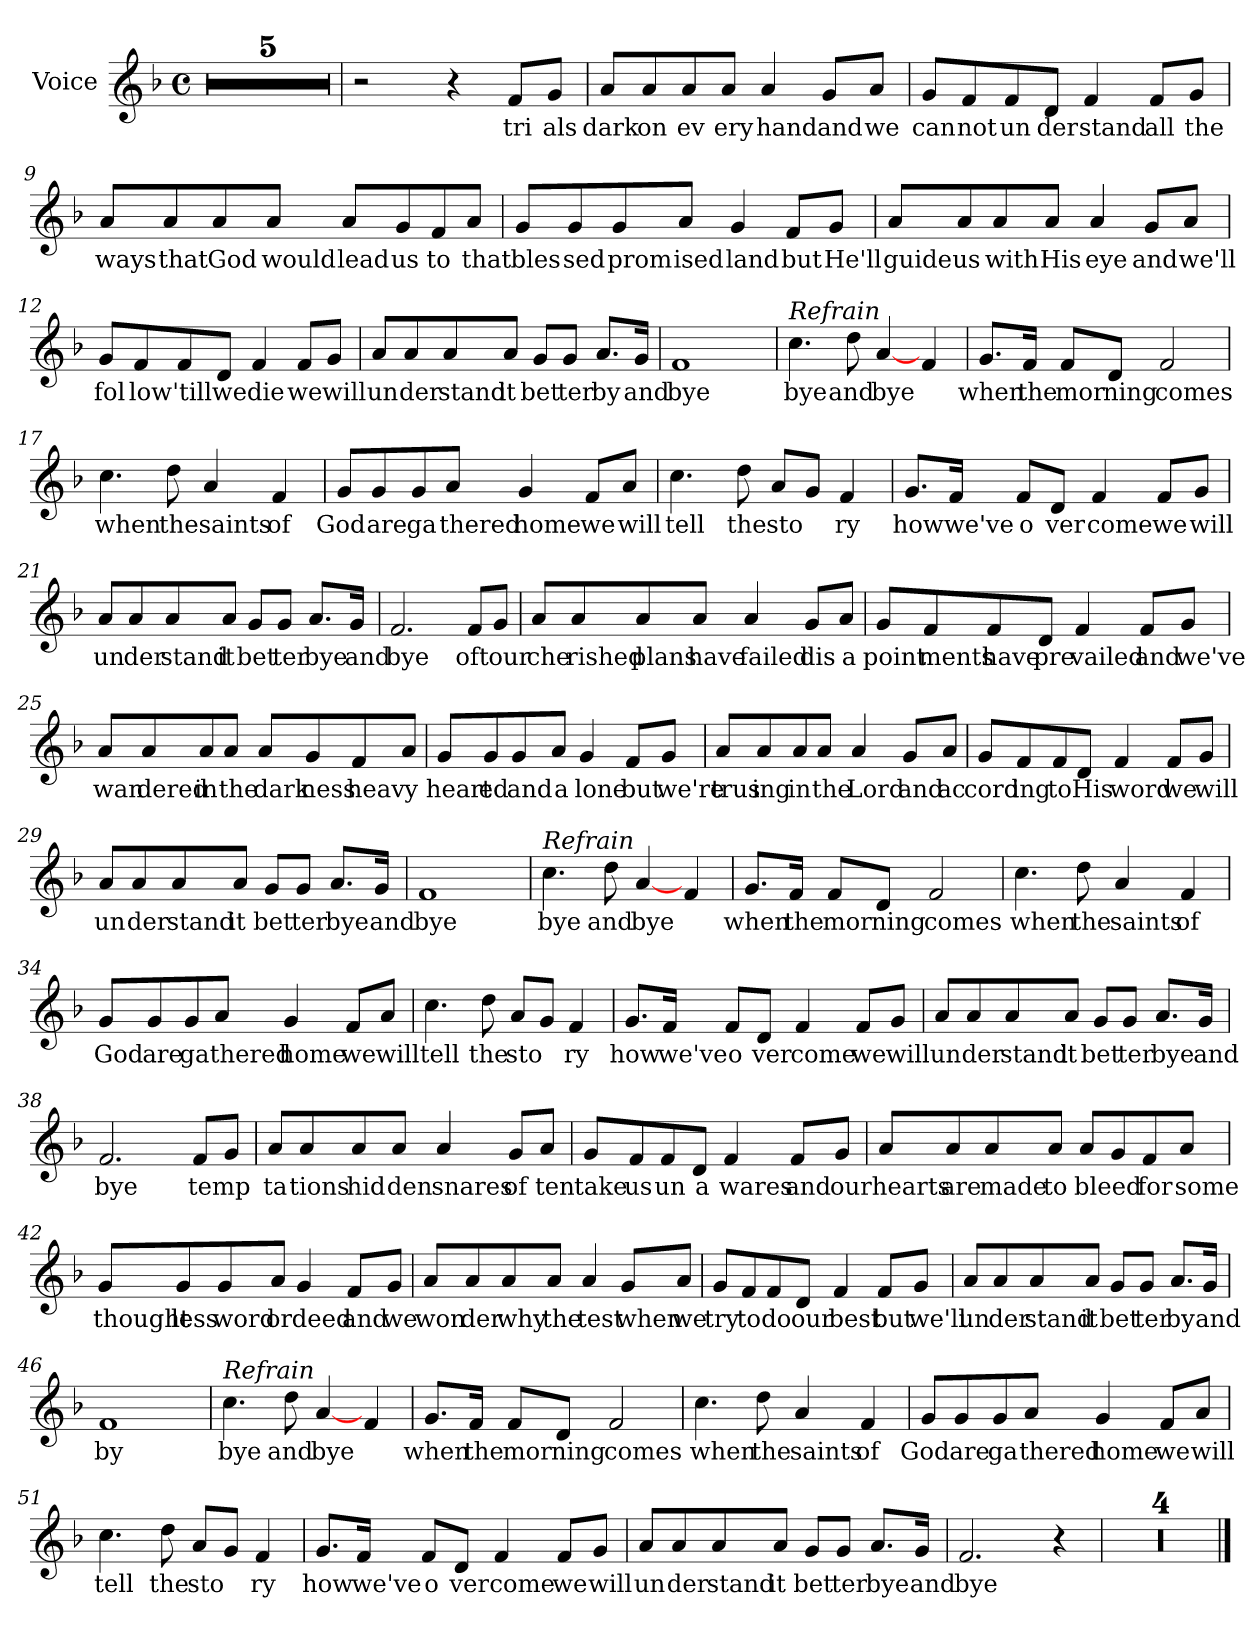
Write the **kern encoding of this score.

**kern	**text
*part1	*part1
*staff1	*staff1
*I"Voice	*
*I'V	*
*clefG2	*
*k[b-]	*
*F:	*
*M4/4	*
*met(c)	*
=1	=1
1r	.
=2	=2
1r	.
=3	=3
1r	.
=4	=4
1r	.
=5	=5
1r	.
=6	=6
2r	.
4r	.
!	!LO:LY:b
8f/L	tri
!	!LO:LY:b
8g/J	als
=7	=7
!	!LO:LY:b
8a/L	dark
!	!LO:LY:b
8a/	on
!	!LO:LY:b
8a/	ev
!	!LO:LY:b
8a/J	ery
!	!LO:LY:b
4a/	hand
!	!LO:LY:b
8g/L	and
!	!LO:LY:b
8a/J	we
=8	=8
!	!LO:LY:b
8g/L	can
!	!LO:LY:b
8f/	not
!	!LO:LY:b
8f/	un
!	!LO:LY:b
8d/J	der
!	!LO:LY:b
4f/	stand
!	!LO:LY:b
8f/L	all
!	!LO:LY:b
8g/J	the
!!LO:LB:g=z
=9	=9
!	!LO:LY:b
8a/L	ways
!	!LO:LY:b
8a/	that
!	!LO:LY:b
8a/	God
!	!LO:LY:b
8a/J	would
!	!LO:LY:b
8a/L	lead
!	!LO:LY:b
8g/	us
!	!LO:LY:b
8f/	to
!	!LO:LY:b
8a/J	that
=10	=10
!	!LO:LY:b
8g/L	bles
!	!LO:LY:b
8g/	sed
!	!LO:LY:b
8g/	prom
!	!LO:LY:b
8a/J	ised
!	!LO:LY:b
4g/	land
!	!LO:LY:b
8f/L	but
!	!LO:LY:b
8g/J	He'll
=11	=11
!	!LO:LY:b
8a/L	guide
!	!LO:LY:b
8a/	us
!	!LO:LY:b
8a/	with
!	!LO:LY:b
8a/J	His
!	!LO:LY:b
4a/	eye
!	!LO:LY:b
8g/L	and
!	!LO:LY:b
8a/J	we'll
!!LO:LB:g=z
=12	=12
!	!LO:LY:b
8g/L	fol
!	!LO:LY:b
8f/	low
!	!LO:LY:b
8f/	'till
!	!LO:LY:b
8d/J	we
!	!LO:LY:b
4f/	die
!	!LO:LY:b
8f/L	we
!	!LO:LY:b
8g/J	will
=13	=13
!	!LO:LY:b
8a/L	un
!	!LO:LY:b
8a/	der
!	!LO:LY:b
8a/	stand
!	!LO:LY:b
8a/J	it
!	!LO:LY:b
8g/L	bet
!	!LO:LY:b
8g/J	ter
!	!LO:LY:b
8.a/L	by
!	!LO:LY:b
16g/Jk	and
=14	=14
!	!LO:LY:b
1f	bye
=15	=15
!LO:TX:a:i:t=Refrain	!
!	!LO:LY:b
4.cc\	bye
!	!LO:LY:b
8dd\	and
!	!LO:LY:b
[4a/	bye
4f/	.
!!LO:LB:g=z
=16	=16
!	!LO:LY:b
8.g/L	when
!	!LO:LY:b
16f/Jk	the
!	!LO:LY:b
8f/L	mor
!	!LO:LY:b
8d/J	ning
!	!LO:LY:b
2f/	comes
=17	=17
!	!LO:LY:b
4.cc\	when
!	!LO:LY:b
8dd\	the
!	!LO:LY:b
4a/	saints
!	!LO:LY:b
4f/	of
=18	=18
!	!LO:LY:b
8g/L	God
!	!LO:LY:b
8g/	are
!	!LO:LY:b
8g/	ga
!	!LO:LY:b
8a/J	thered
!	!LO:LY:b
4g/	home
!	!LO:LY:b
8f/L	we
!	!LO:LY:b
8a/J	will
=19	=19
!	!LO:LY:b
4.cc\	tell
!	!LO:LY:b
8dd\	the
!	!LO:LY:b
8a/L	sto
8g/J	.
!	!LO:LY:b
4f/	ry
!!LO:LB:g=z
=20	=20
!	!LO:LY:b
8.g/L	how
!	!LO:LY:b
16f/Jk	we've
!	!LO:LY:b
8f/L	o
!	!LO:LY:b
8d/J	ver
!	!LO:LY:b
4f/	come
!	!LO:LY:b
8f/L	we
!	!LO:LY:b
8g/J	will
=21	=21
!	!LO:LY:b
8a/L	un
!	!LO:LY:b
8a/	der
!	!LO:LY:b
8a/	stand
!	!LO:LY:b
8a/J	it
!	!LO:LY:b
8g/L	bet
!	!LO:LY:b
8g/J	ter
!	!LO:LY:b
8.a/L	bye
!	!LO:LY:b
16g/Jk	and
=22	=22
!	!LO:LY:b
2.f/	bye
!	!LO:LY:b
8f/L	oft
!	!LO:LY:b
8g/J	our
!!LO:LB:g=z
=23	=23
!	!LO:LY:b
8a/L	che
!	!LO:LY:b
8a/	rished
!	!LO:LY:b
8a/	plans
!	!LO:LY:b
8a/J	have
!	!LO:LY:b
4a/	failed
!	!LO:LY:b
8g/L	dis
!	!LO:LY:b
8a/J	a
=24	=24
!	!LO:LY:b
8g/L	point
!	!LO:LY:b
8f/	ments
!	!LO:LY:b
8f/	have
!	!LO:LY:b
8d/J	pre
!	!LO:LY:b
4f/	vailed
!	!LO:LY:b
8f/L	and
!	!LO:LY:b
8g/J	we've
!!LO:LB:g=z
=25	=25
!	!LO:LY:b
8a/L	wan
!	!LO:LY:b
8a/	dered
!	!LO:LY:b
8a/	in
!	!LO:LY:b
8a/J	the
!	!LO:LY:b
8a/L	dark
!	!LO:LY:b
8g/	ness
!	!LO:LY:b
8f/	heav
!	!LO:LY:b
8a/J	y
=26	=26
!	!LO:LY:b
8g/L	heart
!	!LO:LY:b
8g/	ed
!	!LO:LY:b
8g/	and
!	!LO:LY:b
8a/J	a
!	!LO:LY:b
4g/	lone
!	!LO:LY:b
8f/L	but
!	!LO:LY:b
8g/J	we're
=27	=27
!	!LO:LY:b
8a/L	trus
!	!LO:LY:b
8a/	ing
!	!LO:LY:b
8a/	in
!	!LO:LY:b
8a/J	the
!	!LO:LY:b
4a/	Lord
!	!LO:LY:b
8g/L	and
!	!LO:LY:b
8a/J	ac
!!LO:LB:g=z
=28	=28
!	!LO:LY:b
8g/L	cord
!	!LO:LY:b
8f/	ing
!	!LO:LY:b
8f/	to
!	!LO:LY:b
8d/J	His
!	!LO:LY:b
4f/	word
!	!LO:LY:b
8f/L	we
!	!LO:LY:b
8g/J	will
=29	=29
!	!LO:LY:b
8a/L	un
!	!LO:LY:b
8a/	der
!	!LO:LY:b
8a/	stand
!	!LO:LY:b
8a/J	it
!	!LO:LY:b
8g/L	bet
!	!LO:LY:b
8g/J	ter
!	!LO:LY:b
8.a/L	bye
!	!LO:LY:b
16g/Jk	and
=30	=30
!	!LO:LY:b
1f	bye
=31	=31
!LO:TX:a:i:t=Refrain	!
!	!LO:LY:b
4.cc\	bye
!	!LO:LY:b
8dd\	and
!	!LO:LY:b
[4a/	bye
4f/	.
!!LO:PB:g=z
=32	=32
!	!LO:LY:b
8.g/L	when
!	!LO:LY:b
16f/Jk	the
!	!LO:LY:b
8f/L	mor
!	!LO:LY:b
8d/J	ning
!	!LO:LY:b
2f/	comes
=33	=33
!	!LO:LY:b
4.cc\	when
!	!LO:LY:b
8dd\	the
!	!LO:LY:b
4a/	saints
!	!LO:LY:b
4f/	of
=34	=34
!	!LO:LY:b
8g/L	God
!	!LO:LY:b
8g/	are
!	!LO:LY:b
8g/	ga
!	!LO:LY:b
8a/J	thered
!	!LO:LY:b
4g/	home
!	!LO:LY:b
8f/L	we
!	!LO:LY:b
8a/J	will
=35	=35
!	!LO:LY:b
4.cc\	tell
!	!LO:LY:b
8dd\	the
!	!LO:LY:b
8a/L	sto
8g/J	.
!	!LO:LY:b
4f/	ry
!!LO:LB:g=z
=36	=36
!	!LO:LY:b
8.g/L	how
!	!LO:LY:b
16f/Jk	we've
!	!LO:LY:b
8f/L	o
!	!LO:LY:b
8d/J	ver
!	!LO:LY:b
4f/	come
!	!LO:LY:b
8f/L	we
!	!LO:LY:b
8g/J	will
=37	=37
!	!LO:LY:b
8a/L	un
!	!LO:LY:b
8a/	der
!	!LO:LY:b
8a/	stand
!	!LO:LY:b
8a/J	it
!	!LO:LY:b
8g/L	bet
!	!LO:LY:b
8g/J	ter
!	!LO:LY:b
8.a/L	bye
!	!LO:LY:b
16g/Jk	and
=38	=38
!	!LO:LY:b
2.f/	bye
!	!LO:LY:b
8f/L	temp
8g/J	.
!!LO:LB:g=z
=39	=39
!	!LO:LY:b
8a/L	ta
!	!LO:LY:b
8a/	tions
!	!LO:LY:b
8a/	hid
!	!LO:LY:b
8a/J	den
!	!LO:LY:b
4a/	snares
!	!LO:LY:b
8g/L	of
!	!LO:LY:b
8a/J	ten
=40	=40
!	!LO:LY:b
8g/L	take
!	!LO:LY:b
8f/	us
!	!LO:LY:b
8f/	un
!	!LO:LY:b
8d/J	a
!	!LO:LY:b
4f/	wares
!	!LO:LY:b
8f/L	and
!	!LO:LY:b
8g/J	our
=41	=41
!	!LO:LY:b
8a/L	hearts
!	!LO:LY:b
8a/	are
!	!LO:LY:b
8a/	made
!	!LO:LY:b
8a/J	to
!	!LO:LY:b
8a/L	bleed
8g/	.
!	!LO:LY:b
8f/	for
!	!LO:LY:b
8a/J	some
!!LO:LB:g=z
=42	=42
!	!LO:LY:b
8g/L	thought
!	!LO:LY:b
8g/	less
!	!LO:LY:b
8g/	word
!	!LO:LY:b
8a/J	or
!	!LO:LY:b
4g/	deed
!	!LO:LY:b
8f/L	and
!	!LO:LY:b
8g/J	we
=43	=43
!	!LO:LY:b
8a/L	won
!	!LO:LY:b
8a/	der
!	!LO:LY:b
8a/	why
!	!LO:LY:b
8a/J	the
!	!LO:LY:b
4a/	test
!	!LO:LY:b
8g/L	when
!	!LO:LY:b
8a/J	we
=44	=44
!	!LO:LY:b
8g/L	try
!	!LO:LY:b
8f/	to
!	!LO:LY:b
8f/	do
!	!LO:LY:b
8d/J	our
!	!LO:LY:b
4f/	best
!	!LO:LY:b
8f/L	but
!	!LO:LY:b
8g/J	we'll
!!LO:LB:g=z
=45	=45
!	!LO:LY:b
8a/L	un
!	!LO:LY:b
8a/	der
!	!LO:LY:b
8a/	stand
!	!LO:LY:b
8a/J	it
!	!LO:LY:b
8g/L	bet
!	!LO:LY:b
8g/J	ter
!	!LO:LY:b
8.a/L	by
!	!LO:LY:b
16g/Jk	and
=46	=46
!	!LO:LY:b
1f	by
=47	=47
!LO:TX:a:i:t=Refrain	!
!	!LO:LY:b
4.cc\	bye
!	!LO:LY:b
8dd\	and
!	!LO:LY:b
[4a/	bye
4f/	.
=48	=48
!	!LO:LY:b
8.g/L	when
!	!LO:LY:b
16f/Jk	the
!	!LO:LY:b
8f/L	mor
!	!LO:LY:b
8d/J	ning
!	!LO:LY:b
2f/	comes
!!LO:LB:g=z
=49	=49
!	!LO:LY:b
4.cc\	when
!	!LO:LY:b
8dd\	the
!	!LO:LY:b
4a/	saints
!	!LO:LY:b
4f/	of
=50	=50
!	!LO:LY:b
8g/L	God
!	!LO:LY:b
8g/	are
!	!LO:LY:b
8g/	ga
!	!LO:LY:b
8a/J	thered
!	!LO:LY:b
4g/	home
!	!LO:LY:b
8f/L	we
!	!LO:LY:b
8a/J	will
=51	=51
!	!LO:LY:b
4.cc\	tell
!	!LO:LY:b
8dd\	the
!	!LO:LY:b
8a/L	sto
8g/J	.
!	!LO:LY:b
4f/	ry
=52	=52
!	!LO:LY:b
8.g/L	how
!	!LO:LY:b
16f/Jk	we've
!	!LO:LY:b
8f/L	o
!	!LO:LY:b
8d/J	ver
!	!LO:LY:b
4f/	come
!	!LO:LY:b
8f/L	we
!	!LO:LY:b
8g/J	will
!!LO:LB:g=z
=53	=53
!	!LO:LY:b
8a/L	un
!	!LO:LY:b
8a/	der
!	!LO:LY:b
8a/	stand
!	!LO:LY:b
8a/J	it
!	!LO:LY:b
8g/L	bet
!	!LO:LY:b
8g/J	ter
!	!LO:LY:b
8.a/L	bye
!	!LO:LY:b
16g/Jk	and
=54	=54
!	!LO:LY:b
2.f/	bye
4r	.
=55	=55
1r	.
=56	=56
1r	.
=57	=57
1r	.
=58	=58
1r	.
==	==
*-	*-
